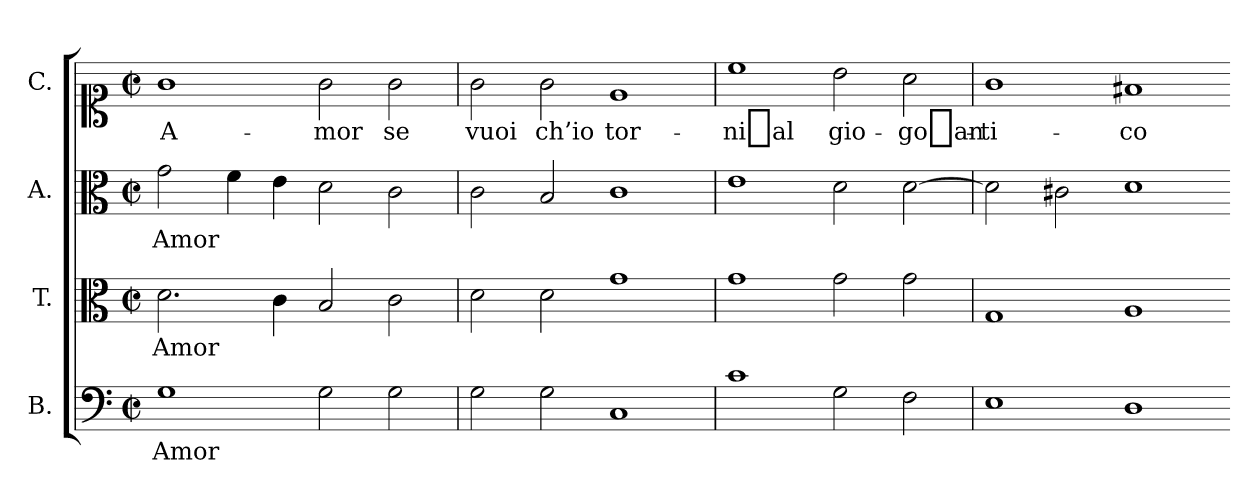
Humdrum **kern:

**kern	**text	**kern	**text	**kern	**text	**kern	**text
*part4	*part4	*part3	*part3	*part2	*part2	*part1	*part1
*staff4	*staff4	*staff3	*staff3	*staff2	*staff2	*staff1	*staff1
*I"B.	*	*I"T.	*	*I"A.	*	*I"C.	*
*I'B.	*	*I'T.	*	*I'A.	*	*I'C.	*
*clefF4	*	*clefC3	*	*clefC3	*	*clefC1	*
*k[]	*	*k[]	*	*k[]	*	*k[]	*
*M2/2	*	*M2/2	*	*M2/2	*	*M2/2	*
*met(c|)	*	*met(c|)	*	*met(c|)	*	*met(c|)	*
=1	=1	=1	=1	=1	=1	=1	=1
1G	Amor	2.d\	Amor	2g\	Amor	1g	A-
.	.	.	.	4f\	.	.	.
.	.	4c\	.	4e\	.	.	.
2G\	.	2B/	.	2d\	.	2g\	-mor
2G\	.	2c\	.	2c\	.	2g\	se
=2	=2	=2	=2	=2	=2	=2	=2
2G\	.	2d\	.	2c\	.	2g\	vuoi
2G\	.	2d\	.	2B/	.	2g\	ch’io
1C	.	1g	.	1c	.	1e	tor-
=3	=3	=3	=3	=3	=3	=3	=3
1c	.	1g	.	1e	.	1cc	-ni_al
2G\	.	2g\	.	2d\	.	2b\	gio-
2F\	.	2g\	.	[2d\	.	2a\	-go_an-
=4	=4	=4	=4	=4	=4	=4	=4
1E	.	1G	.	2d\]	.	1g	-ti-
.	.	.	.	2c#X\	.	.	.
1D	.	1A	.	1d	.	1f#X	-co
=-	=-	=-	=-	=-	=-	=-	=-
*-	*-	*-	*-	*-	*-	*-	*-
